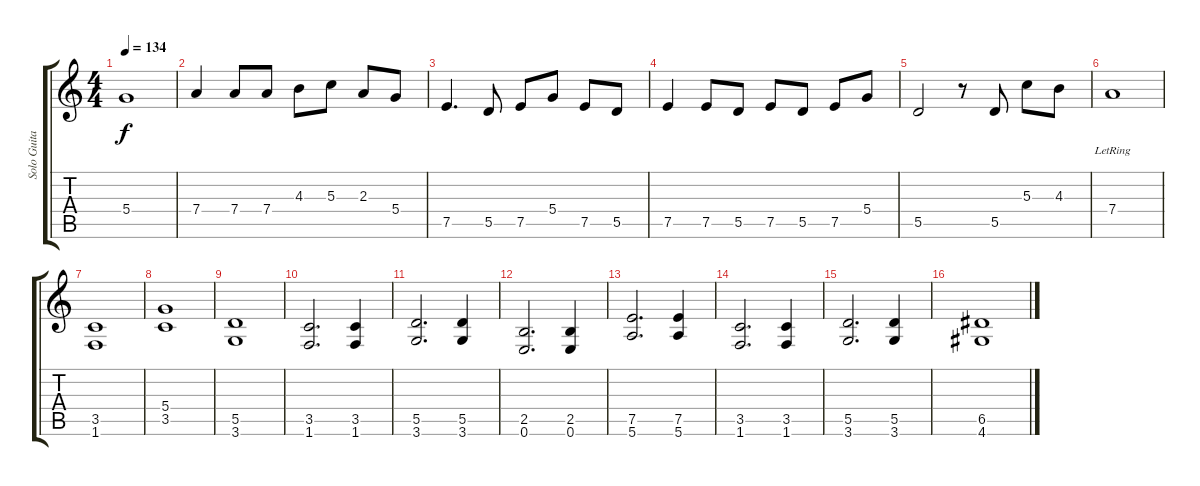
\track ("Solo Guitar" "Solo Guita") {instrument overdrivenguitar}
\staff {score tabs}
\tuning (E4 B3 G3 D3 A2 E2) {hide}
\ts (4 4)
\tempo 134
\clef g2
\ks c
5.4.1{dy f} |
7.4.4 7.4.8 7.4.8 4.3.8 5.3.8 2.3.8 5.4.8 |
7.5.4{d} 5.5.8 7.5.8 5.4.8 7.5.8 5.5.8 |
7.5.4 7.5.8 5.5.8 7.5.8 5.5.8 7.5.8 5.4.8 |
5.5.2 r.8 5.5.8 5.3.8 4.3.8 |
7.4{lr}.1 |
(3.5 1.6).1{volume 10} |
(5.4 3.5).1 |
(5.5 3.6).1 |
(3.5 1.6).2{d} (3.5 1.6).4 |
(5.5 3.6).2{d} (5.5 3.6).4 |
(2.5 0.6).2{d} (2.5 0.6).4 |
(7.5 5.6).2{d} (7.5 5.6).4 |
(3.5 1.6).2{d} (3.5 1.6).4 |
(5.5 3.6).2{d} (5.5 3.6).4 |
(6.5 4.6).1
